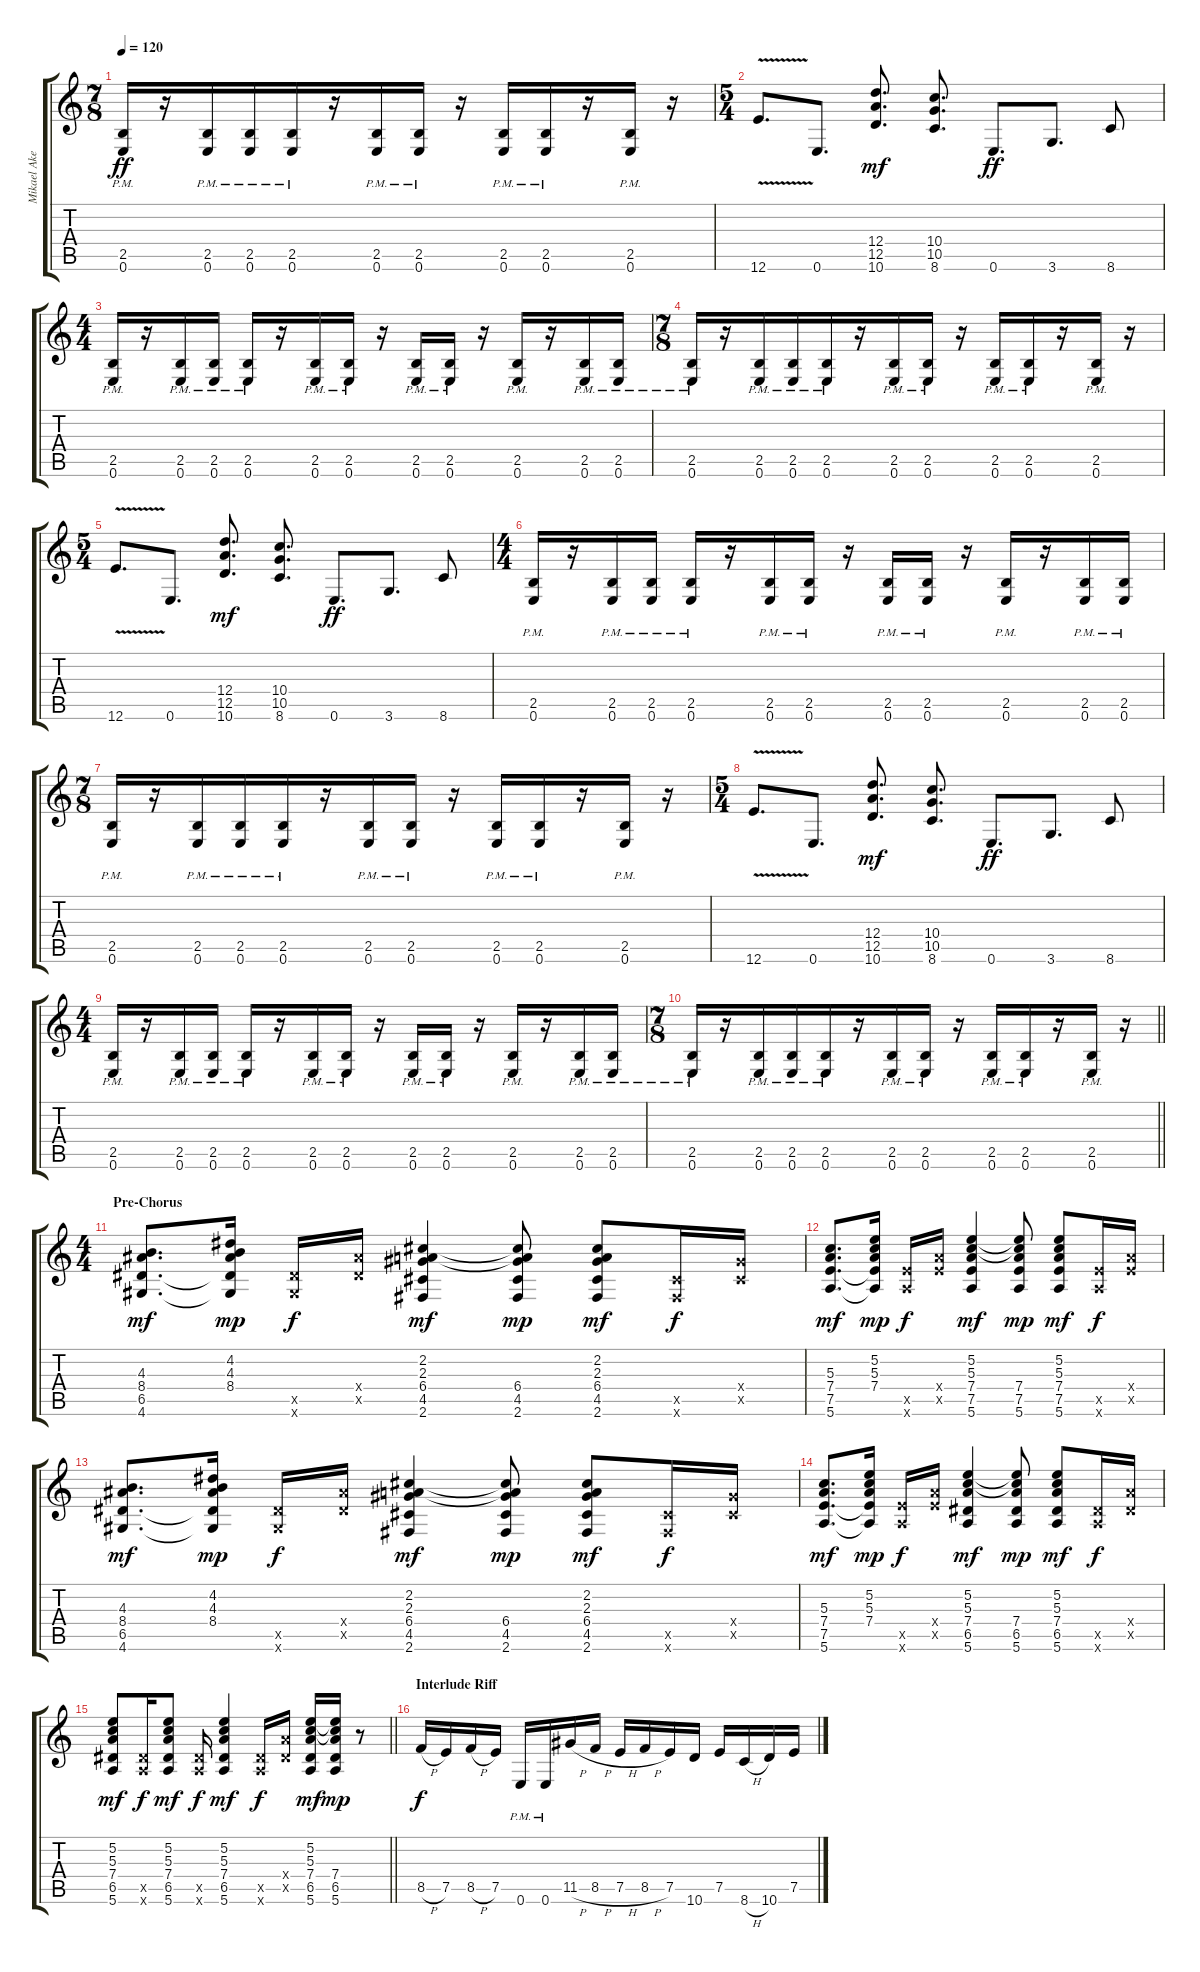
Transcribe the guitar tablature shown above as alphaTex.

\track ("Mikael Akerfeldt - Electric Guitar 1" "Mikael Ake") {instrument distortionguitar}
\staff {score tabs}
\tuning (E4 B3 G3 D3 A2 E2) {hide}
\ts (7 8)
\tempo 120
\clef g2
\ks c
(2.5{pm} 0.6{pm}).16{dy ff} r.16 (2.5{pm} 0.6{pm}).16 (2.5{pm} 0.6{pm}).16 (2.5{pm} 0.6{pm}).16 r.16 (2.5{pm} 0.6{pm}).16 (2.5{pm} 0.6{pm}).16 r.16 (2.5{pm} 0.6{pm}).16 (2.5{pm} 0.6{pm}).16 r.16 (2.5{pm} 0.6{pm}).16 r.16 |
\ts (5 4)
12.6{v}.8{d} 0.6.8{d} (12.4 12.5 10.6).8{d dy mf} (10.4 10.5 8.6).8{d} 0.6.8{d dy ff} 3.6.8{d} 8.6.8 |
\ts (4 4)
(2.5{pm} 0.6{pm}).16 r.16 (2.5{pm} 0.6{pm}).16 (2.5{pm} 0.6{pm}).16 (2.5{pm} 0.6{pm}).16 r.16 (2.5{pm} 0.6{pm}).16 (2.5{pm} 0.6{pm}).16 r.16 (2.5{pm} 0.6{pm}).16 (2.5{pm} 0.6{pm}).16 r.16 (2.5{pm} 0.6{pm}).16 r.16 (2.5{pm} 0.6{pm}).16 (2.5{pm} 0.6{pm}).16 |
\ts (7 8)
(2.5{pm} 0.6{pm}).16 r.16 (2.5{pm} 0.6{pm}).16 (2.5{pm} 0.6{pm}).16 (2.5{pm} 0.6{pm}).16 r.16 (2.5{pm} 0.6{pm}).16 (2.5{pm} 0.6{pm}).16 r.16 (2.5{pm} 0.6{pm}).16 (2.5{pm} 0.6{pm}).16 r.16 (2.5{pm} 0.6{pm}).16 r.16 |
\ts (5 4)
12.6{v}.8{d} 0.6.8{d} (12.4 12.5 10.6).8{d dy mf} (10.4 10.5 8.6).8{d} 0.6.8{d dy ff} 3.6.8{d} 8.6.8 |
\ts (4 4)
(2.5{pm} 0.6{pm}).16 r.16 (2.5{pm} 0.6{pm}).16 (2.5{pm} 0.6{pm}).16 (2.5{pm} 0.6{pm}).16 r.16 (2.5{pm} 0.6{pm}).16 (2.5{pm} 0.6{pm}).16 r.16 (2.5{pm} 0.6{pm}).16 (2.5{pm} 0.6{pm}).16 r.16 (2.5{pm} 0.6{pm}).16 r.16 (2.5{pm} 0.6{pm}).16 (2.5{pm} 0.6{pm}).16 |
\ts (7 8)
(2.5{pm} 0.6{pm}).16 r.16 (2.5{pm} 0.6{pm}).16 (2.5{pm} 0.6{pm}).16 (2.5{pm} 0.6{pm}).16 r.16 (2.5{pm} 0.6{pm}).16 (2.5{pm} 0.6{pm}).16 r.16 (2.5{pm} 0.6{pm}).16 (2.5{pm} 0.6{pm}).16 r.16 (2.5{pm} 0.6{pm}).16 r.16 |
\ts (5 4)
12.6{v}.8{d} 0.6.8{d} (12.4 12.5 10.6).8{d dy mf} (10.4 10.5 8.6).8{d} 0.6.8{d dy ff} 3.6.8{d} 8.6.8 |
\ts (4 4)
(2.5{pm} 0.6{pm}).16 r.16 (2.5{pm} 0.6{pm}).16 (2.5{pm} 0.6{pm}).16 (2.5{pm} 0.6{pm}).16 r.16 (2.5{pm} 0.6{pm}).16 (2.5{pm} 0.6{pm}).16 r.16 (2.5{pm} 0.6{pm}).16 (2.5{pm} 0.6{pm}).16 r.16 (2.5{pm} 0.6{pm}).16 r.16 (2.5{pm} 0.6{pm}).16 (2.5{pm} 0.6{pm}).16 |
\ts (7 8)
\barLineRight lightlight
(2.5{pm} 0.6{pm}).16 r.16 (2.5{pm} 0.6{pm}).16 (2.5{pm} 0.6{pm}).16 (2.5{pm} 0.6{pm}).16 r.16 (2.5{pm} 0.6{pm}).16 (2.5{pm} 0.6{pm}).16 r.16 (2.5{pm} 0.6{pm}).16 (2.5{pm} 0.6{pm}).16 r.16 (2.5{pm} 0.6{pm}).16 r.16 |
\ts (4 4)
\section ("" "Pre-Chorus")
(4.3 8.4 6.5 4.6).8{d dy mf} (4.2 4.3 8.4 6.5{t} 4.6{t}).16{dy mp} (6.5{x} 4.6{x}).16{dy f} (8.4{x} 6.5{x}).16 (2.2 2.3 6.4 4.5 2.6).4{dy mf} (2.2{t} 2.3{t} 6.4 4.5 2.6).8{dy mp} (2.2 2.3 6.4 4.5 2.6).8{dy mf} (4.5{x} 2.6{x}).16{dy f} (6.4{x} 4.5{x}).16 |
(5.3 7.4 7.5 5.6).8{d dy mf} (5.2 5.3 7.4 7.5{t} 5.6{t}).16{dy mp} (7.5{x} 5.6{x}).16{dy f} (7.4{x} 7.5{x}).16 (5.2 5.3 7.4 7.5 5.6).4{dy mf} (5.2{t} 5.3{t} 7.4 7.5 5.6).8{dy mp} (5.2 5.3 7.4 7.5 5.6).8{dy mf} (7.5{x} 5.6{x}).16{dy f} (7.4{x} 7.5{x}).16 |
(4.3 8.4 6.5 4.6).8{d dy mf} (4.2 4.3 8.4 6.5{t} 4.6{t}).16{dy mp} (6.5{x} 4.6{x}).16{dy f} (8.4{x} 6.5{x}).16 (2.2 2.3 6.4 4.5 2.6).4{dy mf} (2.2{t} 2.3{t} 6.4 4.5 2.6).8{dy mp} (2.2 2.3 6.4 4.5 2.6).8{dy mf} (4.5{x} 2.6{x}).16{dy f} (6.4{x} 4.5{x}).16 |
(5.3 7.4 7.5 5.6).8{d dy mf} (5.2 5.3 7.4 7.5{t} 5.6{t}).16{dy mp} (7.5{x} 5.6{x}).16{dy f} (7.4{x} 7.5{x}).16 (5.2 5.3 7.4 6.5 5.6).4{dy mf} (5.2{t} 5.3{t} 7.4 6.5 5.6).8{dy mp} (5.2 5.3 7.4 6.5 5.6).8{dy mf} (6.5{x} 5.6{x}).16{dy f} (7.4{x} 6.5{x}).16 |
\barLineRight lightlight
(5.2 5.3 7.4 6.5 5.6).8{dy mf} (6.5{x} 5.6{x}).16{dy f} (5.2 5.3 7.4 6.5 5.6).8{dy mf} (6.5{x} 5.6{x}).16{dy f} (5.2 5.3 7.4 6.5 5.6).4{dy mf} (6.5{x} 5.6{x}).16{dy f} (7.4{x} 6.5{x}).16 (5.2 5.3 7.4 6.5 5.6).16{dy mf} (5.2{t} 5.3{t} 7.4 6.5 5.6).16{dy mp} r.8 |
\section ("" "Interlude Riff")
8.5{h}.16{dy f volume 11} 7.5.16 8.5{h}.16 7.5.16 0.6{pm}.16 0.6{pm}.16 11.5{h}.16 8.5{h}.16 7.5{h}.16 8.5{h}.16 7.5.16 10.6.16 7.5.16 8.6{h}.16 10.6.16 7.5.16
